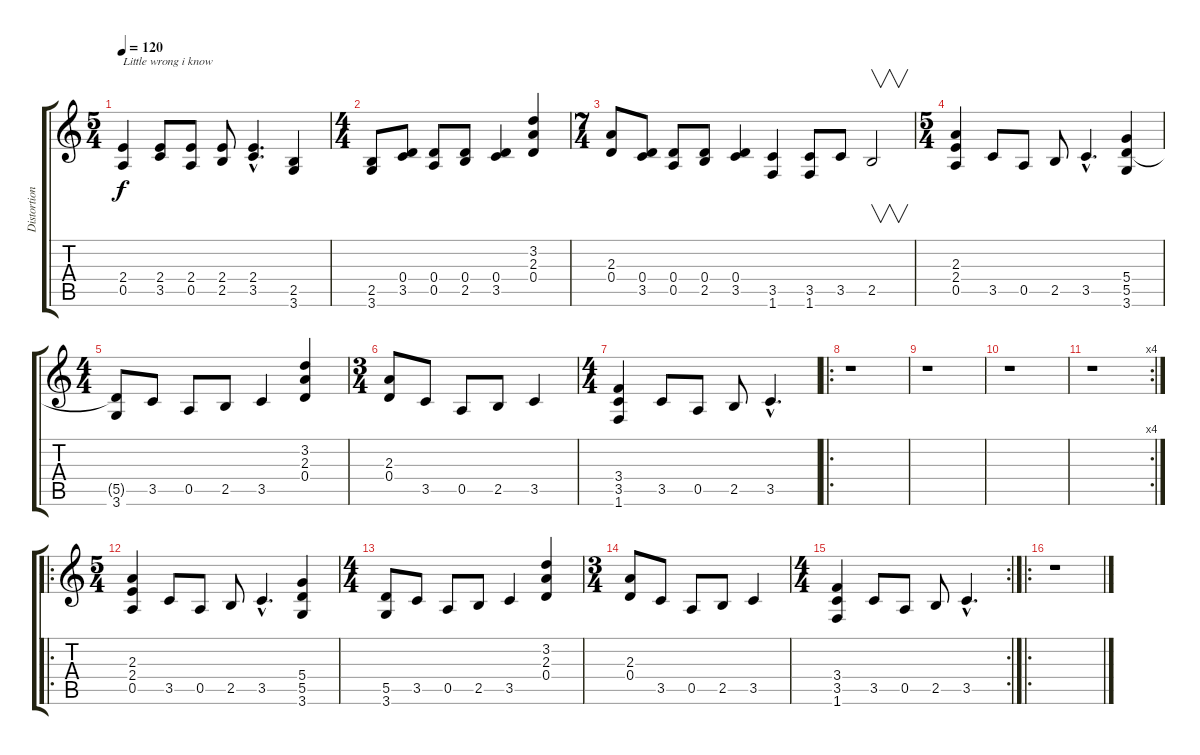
\track ("Distortion" "Distortion") {instrument distortionguitar}
\staff {score tabs}
\tuning (E4 B3 G3 D3 A2 E2) {hide}
\ts (5 4)
\tempo 120
\clef g2
\ks c
(2.4 0.5).4{txt "Little wrong i know" dy f instrument distortionguitar} (2.4 3.5).8 (2.4 0.5).8 (2.4 2.5).8 (2.4{hac} 3.5{hac}).4{d} (2.5 3.6).4 |
\ts (4 4)
(2.5 3.6).8 (0.4 3.5).8 (0.4 0.5).8 (0.4 2.5).8 (0.4 3.5).4 (3.2 2.3 0.4).4 |
\ts (7 4)
(2.3 0.4).8 (0.4 3.5).8 (0.4 0.5).8 (0.4 2.5).8 (0.4 3.5).4 (3.5 1.6).4 (3.5 1.6).8 3.5.8 2.5.2{v} |
\ts (5 4)
(2.3 2.4 0.5).4 3.5.8 0.5.8 2.5.8 3.5{hac}.4{d} (5.4 5.5 3.6).4 |
\ts (4 4)
(5.5{t} 3.6).8 3.5.8 0.5.8 2.5.8 3.5.4 (3.2 2.3 0.4).4 |
\ts (3 4)
(2.3 0.4).8 3.5.8 0.5.8 2.5.8 3.5.4 |
\ts (4 4)
(3.4 3.5 1.6).4 3.5.8 0.5.8 2.5.8 3.5{hac}.4{d} |
\ro
r.1 |
r.1 |
r.1 |
\rc 4
r.1 |
\ro
\ts (5 4)
(2.3 2.4 0.5).4 3.5.8 0.5.8 2.5.8 3.5{hac}.4{d} (5.4 5.5 3.6).4 |
\ts (4 4)
(5.5 3.6).8 3.5.8 0.5.8 2.5.8 3.5.4 (3.2 2.3 0.4).4 |
\ts (3 4)
(2.3 0.4).8 3.5.8 0.5.8 2.5.8 3.5.4 |
\rc 2
\ts (4 4)
(3.4 3.5 1.6).4 3.5.8 0.5.8 2.5.8 3.5{hac}.4{d} |
\ro
r.1
